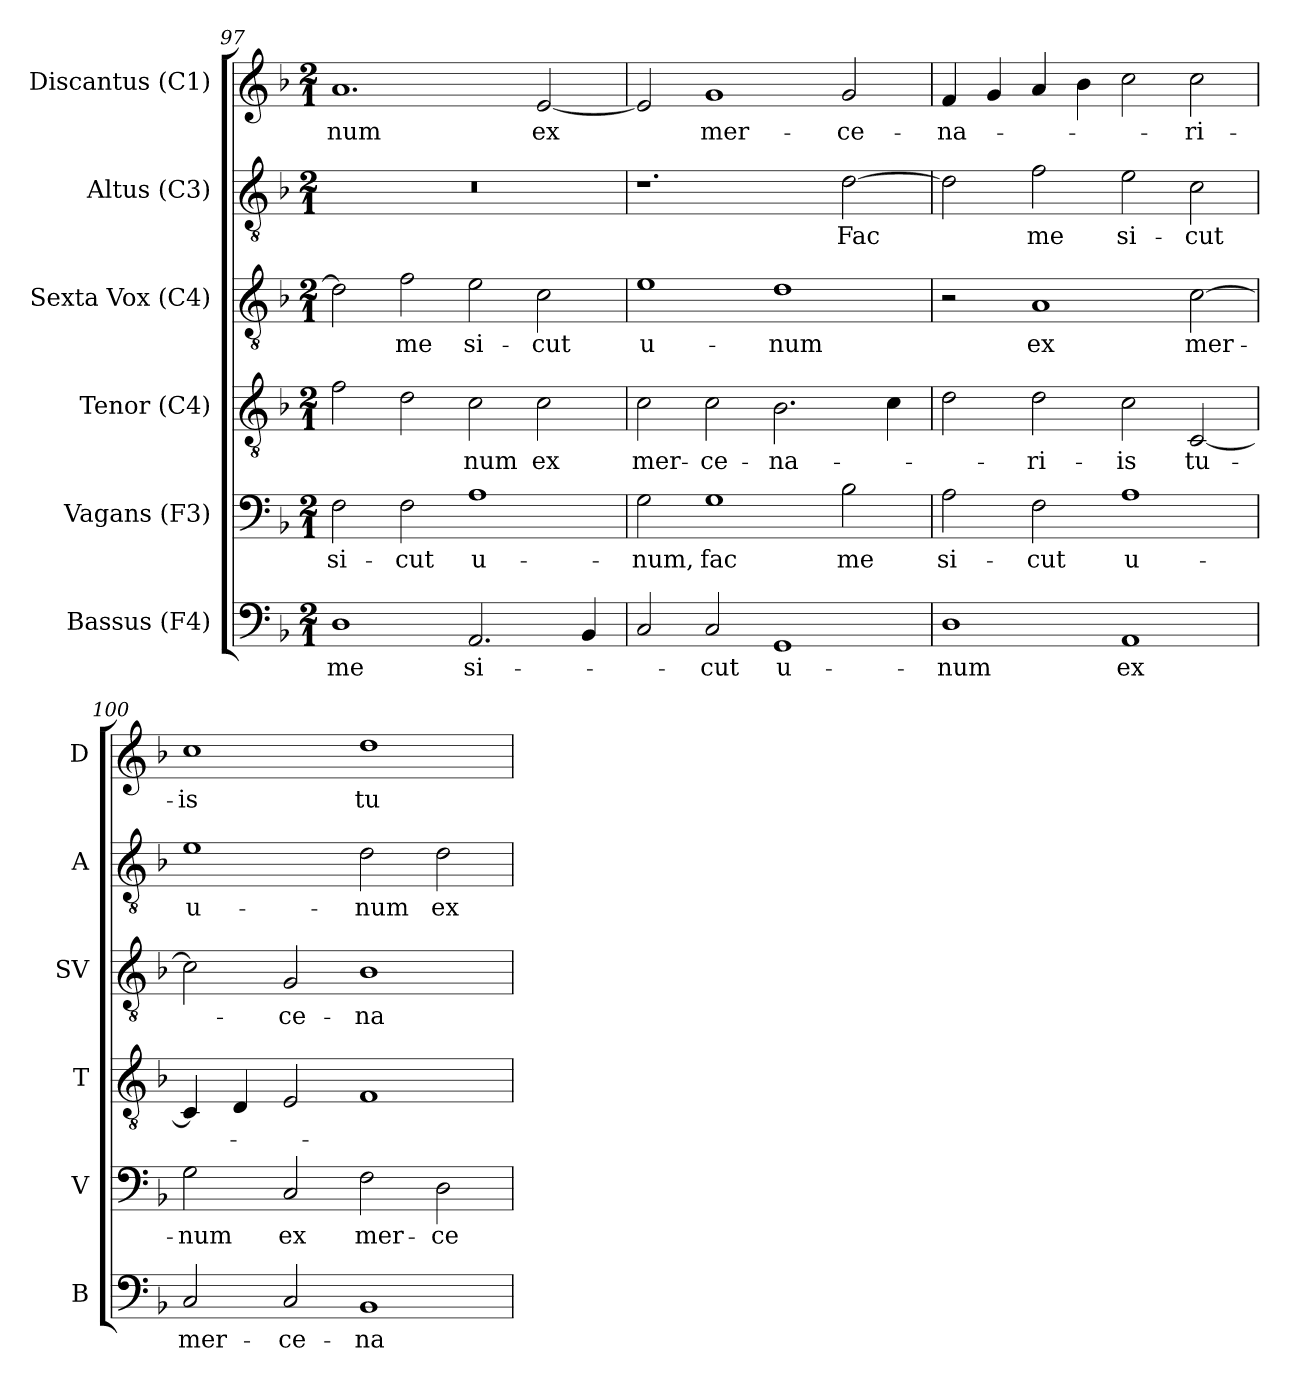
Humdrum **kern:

**kern	**text	**kern	**text	**kern	**text	**kern	**text	**kern	**text	**kern	**text
*part6	*part6	*part5	*part5	*part4	*part4	*part3	*part3	*part2	*part2	*part1	*part1
*staff6	*staff6	*staff5	*staff5	*staff4	*staff4	*staff3	*staff3	*staff2	*staff2	*staff1	*staff1
*I"Bassus (F4)	*	*I"Vagans (F3)	*	*I"Tenor (C4)	*	*I"Sexta Vox (C4)	*	*I"Altus (C3)	*	*I"Discantus (C1)	*
*I'B	*	*I'V	*	*I'T	*	*I'SV	*	*I'A	*	*I'D	*
*clefF4	*	*clefF4	*	*clefGv2	*	*clefGv2	*	*clefGv2	*	*clefG2	*
*	*	*	*	*	*	*ITrd7c12	*	*	*	*	*
*k[b-]	*	*k[b-]	*	*k[b-]	*	*k[b-]	*	*k[b-]	*	*k[b-]	*
*F:	*	*F:	*	*F:	*	*F:	*	*F:	*	*F:	*
*M2/1	*	*M2/1	*	*M2/1	*	*M2/1	*	*M2/1	*	*M2/1	*
=97	=97	=97	=97	=97	=97	=97	=97	=97	=97	=97	=97
!	!LO:LY:b:color=#000000	!	!	!	!	!	!	!	!	!	!
!	!	!	!LO:LY:b:color=#000000	!	!	!	!	!LO:N:vis=1	!	!	!
!	!	!	!	!	!	!	!	!	!	!	!LO:LY:b:color=#000000
1Di	me	2Fi\	si-	2fi\	.	2Di\]	.	0r	.	1.ai	-num
!	!	!	!LO:LY:b:color=#000000	!	!	!	!	!	!	!	!
!	!	!	!	!	!	!	!LO:LY:b:color=#000000	!	!	!	!
.	.	2Fi\	-cut	2di\	.	2Fi\	me	.	.	.	.
!	!LO:LY:b:color=#000000	!	!	!	!	!	!	!	!	!	!
!	!	!	!LO:LY:b:color=#000000	!	!	!	!	!	!	!	!
!	!	!	!	!	!LO:LY:b:color=#000000	!	!	!	!	!	!
!	!	!	!	!	!	!	!LO:LY:b:color=#000000	!	!	!	!
2.AAi/	si-	1Ai	u-	2ci\	-num	2Ei\	si-	.	.	.	.
!	!	!	!	!	!LO:LY:b:color=#000000	!	!	!	!	!	!
!	!	!	!	!	!	!	!LO:LY:b:color=#000000	!	!	!	!
!	!	!	!	!	!	!	!	!	!	!	!LO:LY:b:color=#000000
.	.	.	.	2ci\	ex	2Ci\	-cut	.	.	[2ei/	ex
4BB-i/	.	.	.	.	.	.	.	.	.	.	.
=98	=98	=98	=98	=98	=98	=98	=98	=98	=98	=98	=98
!	!	!	!LO:LY:b:color=#000000	!	!	!	!	!	!	!	!
!	!	!	!	!	!LO:LY:b:color=#000000	!	!	!	!	!	!
!	!	!	!	!	!	!	!LO:LY:b:color=#000000	!	!	!	!
2Ci/	.	2Gi\	-num,	2ci\	mer-	1Ei	u-	1.r	.	2ei/]	.
!	!LO:LY:b:color=#000000	!	!	!	!	!	!	!	!	!	!
!	!	!	!LO:LY:b:color=#000000	!	!	!	!	!	!	!	!
!	!	!	!	!	!LO:LY:b:color=#000000	!	!	!	!	!	!
!	!	!	!	!	!	!	!	!	!	!	!LO:LY:b:color=#000000
2Ci/	-cut	1Gi	fac	2ci\	-ce-	.	.	.	.	1gi	mer-
!	!LO:LY:b:color=#000000	!	!	!	!	!	!	!	!	!	!
!	!	!	!	!	!LO:LY:b:color=#000000	!	!	!	!	!	!
!	!	!	!	!	!	!	!LO:LY:b:color=#000000	!	!	!	!
1GGi	u-	.	.	2.B-i\	-na-	1Di	-num	.	.	.	.
!	!	!	!LO:LY:b:color=#000000	!	!	!	!	!	!	!	!
!	!	!	!	!	!	!	!	!	!LO:LY:b:color=#000000	!	!
!	!	!	!	!	!	!	!	!	!	!	!LO:LY:b:color=#000000
.	.	2B-i\	me	.	.	.	.	[2di\	Fac	2gi/	-ce-
.	.	.	.	4ci\	.	.	.	.	.	.	.
=99	=99	=99	=99	=99	=99	=99	=99	=99	=99	=99	=99
!	!LO:LY:b:color=#000000	!	!	!	!	!	!	!	!	!	!
!	!	!	!LO:LY:b:color=#000000	!	!	!	!	!	!	!	!
!	!	!	!	!	!	!	!	!	!	!	!LO:LY:b:color=#000000
1Di	-num	2Ai\	si-	2di\	.	2r	.	2di\]	.	4fi/	-na-
.	.	.	.	.	.	.	.	.	.	4gi/	.
!	!	!	!LO:LY:b:color=#000000	!	!	!	!	!	!	!	!
!	!	!	!	!	!LO:LY:b:color=#000000	!	!	!	!	!	!
!	!	!	!	!	!	!	!LO:LY:b:color=#000000	!	!	!	!
!	!	!	!	!	!	!	!	!	!LO:LY:b:color=#000000	!	!
.	.	2Fi\	-cut	2di\	-ri-	1AAi	ex	2fi\	me	4ai/	.
.	.	.	.	.	.	.	.	.	.	4b-i\	.
!	!LO:LY:b:color=#000000	!	!	!	!	!	!	!	!	!	!
!	!	!	!LO:LY:b:color=#000000	!	!	!	!	!	!	!	!
!	!	!	!	!	!LO:LY:b:color=#000000	!	!	!	!	!	!
!	!	!	!	!	!	!	!	!	!LO:LY:b:color=#000000	!	!
1AAi	ex	1Ai	u-	2ci\	-is	.	.	2ei\	si-	2cci\	.
!	!	!	!	!	!LO:LY:b:color=#000000	!	!	!	!	!	!
!	!	!	!	!	!	!	!LO:LY:b:color=#000000	!	!	!	!
!	!	!	!	!	!	!	!	!	!LO:LY:b:color=#000000	!	!
!	!	!	!	!	!	!	!	!	!	!	!LO:LY:b:color=#000000
.	.	.	.	[2Ci/	tu-	[2Ci\	mer-	2ci\	-cut	2cci\	-ri-
!!LO:PB:g=z
=100	=100	=100	=100	=100	=100	=100	=100	=100	=100	=100	=100
!	!LO:LY:b:color=#000000	!	!	!	!	!	!	!	!	!	!
!	!	!	!LO:LY:b:color=#000000	!	!	!	!	!	!	!	!
!	!	!	!	!	!	!	!	!	!LO:LY:b:color=#000000	!	!
!	!	!	!	!	!	!	!	!	!	!	!LO:LY:b:color=#000000
2Ci/	mer-	2Gi\	-num	4Ci/]	.	2Ci\]	.	1ei	u-	1cci	-is
.	.	.	.	4Di/	.	.	.	.	.	.	.
!	!LO:LY:b:color=#000000	!	!	!	!	!	!	!	!	!	!
!	!	!	!LO:LY:b:color=#000000	!	!	!	!	!	!	!	!
!	!	!	!	!	!	!	!LO:LY:b:color=#000000	!	!	!	!
2Ci/	-ce-	2Ci/	ex	2Ei/	.	2GGi/	-ce-	.	.	.	.
!	!LO:LY:b:color=#000000	!	!	!	!	!	!	!	!	!	!
!	!	!	!LO:LY:b:color=#000000	!	!	!	!	!	!	!	!
!	!	!	!	!	!	!	!LO:LY:b:color=#000000	!	!	!	!
!	!	!	!	!	!	!	!	!	!LO:LY:b:color=#000000	!	!
!	!	!	!	!	!	!	!	!	!	!	!LO:LY:b:color=#000000
1BB-i	-na-	2Fi\	mer-	1Fi	.	1BB-i	-na-	2di\	-num	1ddi	tu-
!	!	!	!LO:LY:b:color=#000000	!	!	!	!	!	!	!	!
!	!	!	!	!	!	!	!	!	!LO:LY:b:color=#000000	!	!
.	.	2Di\	-ce-	.	.	.	.	2di\	ex	.	.
=	=	=	=	=	=	=	=	=	=	=	=
*-	*-	*-	*-	*-	*-	*-	*-	*-	*-	*-	*-
